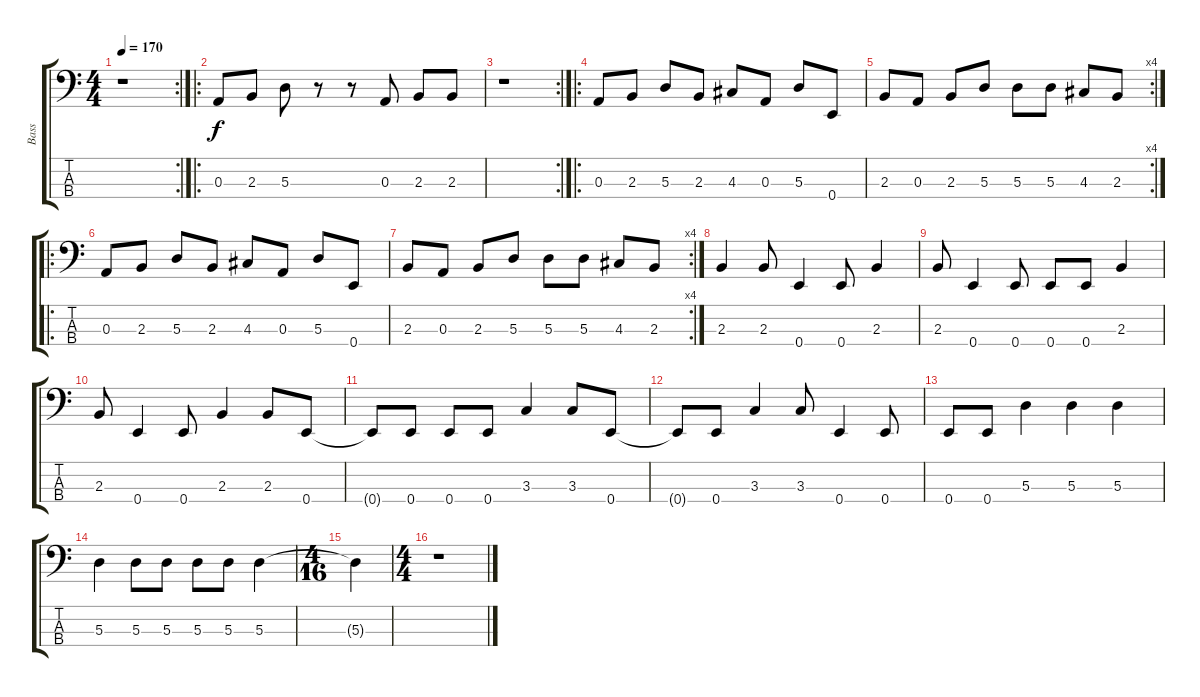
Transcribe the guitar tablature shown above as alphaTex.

\track ("Bass" "Bass") {instrument electricbasspick}
\staff {score tabs}
\tuning (G2 D2 A1 E1) {hide}
\rc 2
\ts (4 4)
\tempo 170
\clef f4
\ks c
r.1{dy f} |
\ro
0.3.8{volume 11 instrument distortionguitar} 2.3.8 5.3.8 r.8 r.8 0.3.8 2.3.8 2.3.8 |
\rc 2
r.1 |
\ro
0.3.8{volume 11 instrument distortionguitar} 2.3.8 5.3.8 2.3.8 4.3.8 0.3.8 5.3.8 0.4.8 |
\rc 4
2.3.8{volume 11 instrument distortionguitar} 0.3.8 2.3.8 5.3.8 5.3.8 5.3.8 4.3.8 2.3.8 |
\ro
0.3.8{volume 11 instrument distortionguitar} 2.3.8 5.3.8 2.3.8 4.3.8 0.3.8 5.3.8 0.4.8 |
\rc 4
2.3.8{volume 11 instrument distortionguitar} 0.3.8 2.3.8 5.3.8 5.3.8 5.3.8 4.3.8 2.3.8 |
2.3.4{volume 16 instrument electricbasspick} 2.3.8 0.4.4 0.4.8 2.3.4 |
2.3.8 0.4.4 0.4.8 0.4.8 0.4.8 2.3.4 |
2.3.8 0.4.4 0.4.8 2.3.4 2.3.8 0.4.8 |
0.4{t}.8 0.4.8 0.4.8 0.4.8 3.3.4 3.3.8 0.4.8 |
0.4{t}.8 0.4.8 3.3.4 3.3.8 0.4.4 0.4.8 |
0.4.8 0.4.8 5.3.4 5.3.4 5.3.4 |
5.3.4 5.3.8 5.3.8 5.3.8 5.3.8 5.3.4 |
\ts (4 16)
5.3{t}.4 |
\ts (4 4)
r.1
